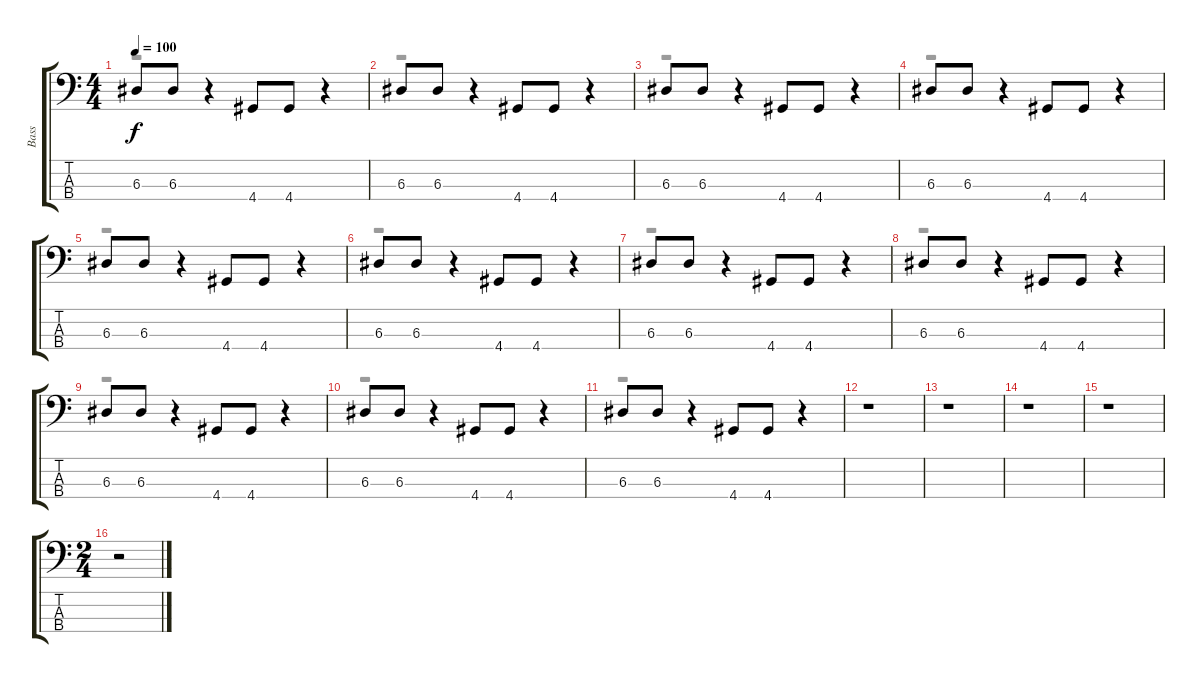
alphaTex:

\track ("Bass" "Bass") {instrument electricbassfinger}
\staff {score tabs}
\tuning (G2 D2 A1 E1) {hide}
\voice
\ts (4 4)
\tempo 100
\clef f4
\ks c
6.3.8{dy f} 6.3.8 r.4 4.4.8 4.4.8 r.4 |
6.3.8 6.3.8 r.4 4.4.8 4.4.8 r.4 |
6.3.8 6.3.8 r.4 4.4.8 4.4.8 r.4 |
6.3.8 6.3.8 r.4 4.4.8 4.4.8 r.4 |
6.3.8 6.3.8 r.4 4.4.8 4.4.8 r.4 |
6.3.8 6.3.8 r.4 4.4.8 4.4.8 r.4 |
6.3.8 6.3.8 r.4 4.4.8 4.4.8 r.4 |
6.3.8 6.3.8 r.4 4.4.8 4.4.8 r.4 |
6.3.8 6.3.8 r.4 4.4.8 4.4.8 r.4 |
6.3.8 6.3.8 r.4 4.4.8 4.4.8 r.4 |
6.3.8 6.3.8 r.4 4.4.8 4.4.8 r.4 |
r.1 |
r.1 |
r.1 |
r.1 |
\ts (2 4)
r.2
\voice
\clef f4
\ottava regular
\simile none
\ks c
r.1{dy f} |
r.1 |
r.1 |
r.1 |
r.1 |
r.1 |
r.1 |
r.1 |
r.1 |
r.1 |
r.1 |
r.1 |
r.1 |
r.1 |
r.1 |
r.2
